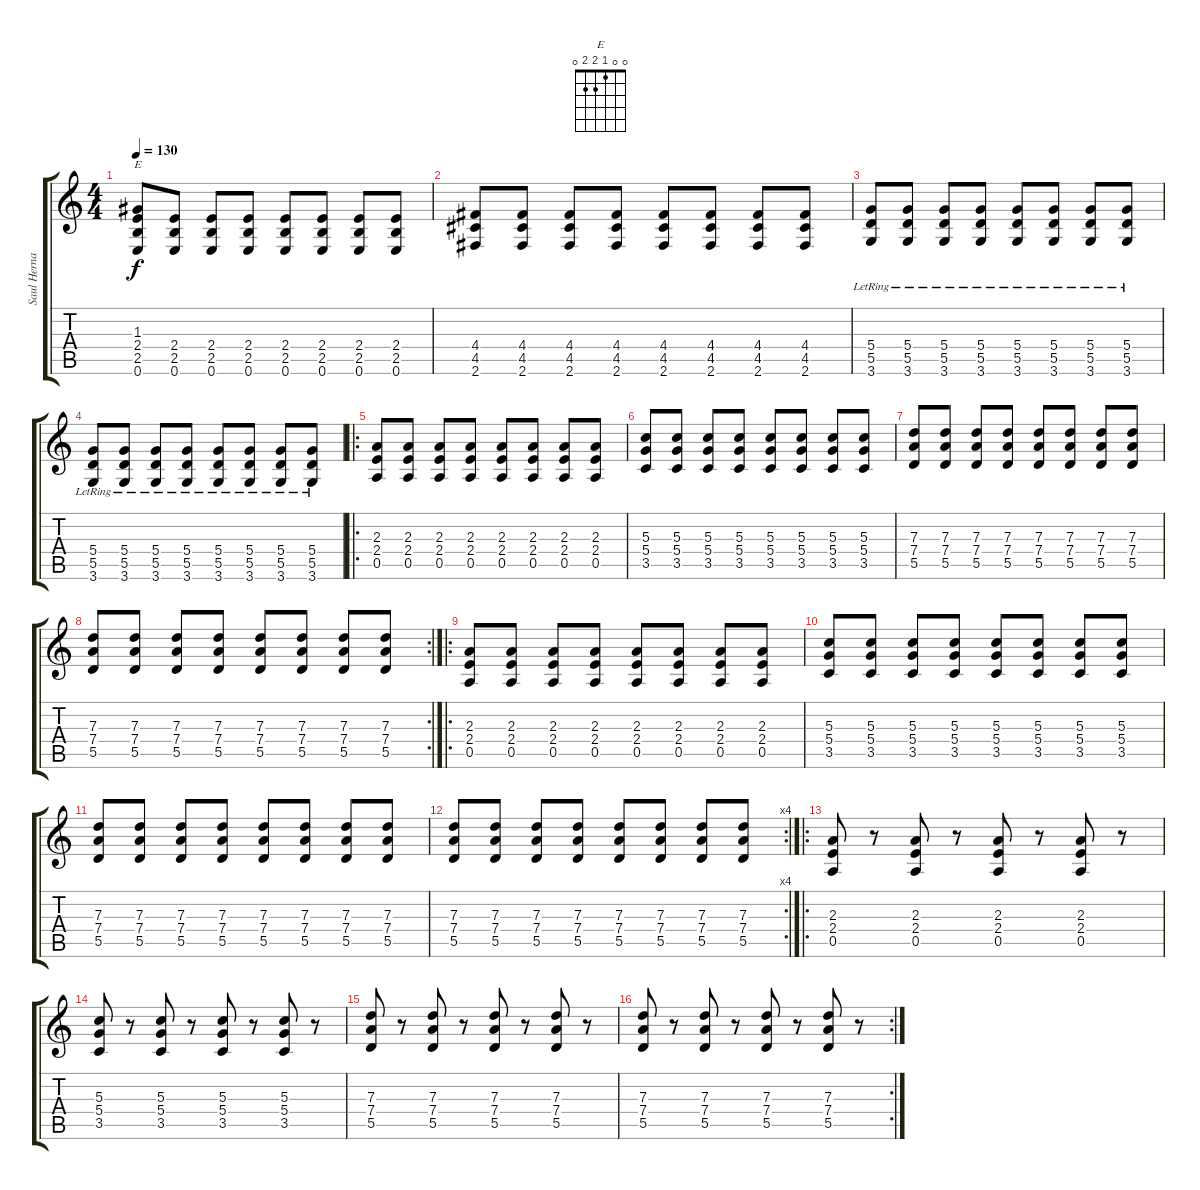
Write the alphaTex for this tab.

\track ("Saul Hernandez" "Saul Herna") {instrument electricguitarclean}
\staff {score tabs}
\tuning (E4 B3 G3 D3 A2 E2) {hide}
\chord ("E" 0 0 1 2 2 0)
\ts (4 4)
\tempo 130
\clef g2
\ks c
(1.3 2.4 2.5 0.6).8{ch "E" dy f} (2.4 2.5 0.6).8 (2.4 2.5 0.6).8 (2.4 2.5 0.6).8 (2.4 2.5 0.6).8 (2.4 2.5 0.6).8 (2.4 2.5 0.6).8 (2.4 2.5 0.6).8 |
(4.4 4.5 2.6).8 (4.4 4.5 2.6).8 (4.4 4.5 2.6).8 (4.4 4.5 2.6).8 (4.4 4.5 2.6).8 (4.4 4.5 2.6).8 (4.4 4.5 2.6).8 (4.4 4.5 2.6).8 |
(5.4{lr} 5.5{lr} 3.6{lr}).8 (5.4{lr} 5.5{lr} 3.6{lr}).8 (5.4{lr} 5.5{lr} 3.6{lr}).8 (5.4{lr} 5.5{lr} 3.6{lr}).8 (5.4{lr} 5.5{lr} 3.6{lr}).8 (5.4{lr} 5.5{lr} 3.6{lr}).8 (5.4{lr} 5.5{lr} 3.6{lr}).8 (5.4{lr} 5.5{lr} 3.6{lr}).8 |
(5.4{lr} 5.5{lr} 3.6{lr}).8 (5.4{lr} 5.5{lr} 3.6{lr}).8 (5.4{lr} 5.5{lr} 3.6{lr}).8 (5.4{lr} 5.5{lr} 3.6{lr}).8 (5.4{lr} 5.5{lr} 3.6{lr}).8 (5.4{lr} 5.5{lr} 3.6{lr}).8 (5.4{lr} 5.5{lr} 3.6{lr}).8 (5.4{lr} 5.5{lr} 3.6{lr}).8 |
\ro
(2.3 2.4 0.5).8 (2.3 2.4 0.5).8 (2.3 2.4 0.5).8 (2.3 2.4 0.5).8 (2.3 2.4 0.5).8 (2.3 2.4 0.5).8 (2.3 2.4 0.5).8 (2.3 2.4 0.5).8 |
(5.3 5.4 3.5).8 (5.3 5.4 3.5).8 (5.3 5.4 3.5).8 (5.3 5.4 3.5).8 (5.3 5.4 3.5).8 (5.3 5.4 3.5).8 (5.3 5.4 3.5).8 (5.3 5.4 3.5).8 |
(7.3 7.4 5.5).8 (7.3 7.4 5.5).8 (7.3 7.4 5.5).8 (7.3 7.4 5.5).8 (7.3 7.4 5.5).8 (7.3 7.4 5.5).8 (7.3 7.4 5.5).8 (7.3 7.4 5.5).8 |
\rc 2
(7.3 7.4 5.5).8 (7.3 7.4 5.5).8 (7.3 7.4 5.5).8 (7.3 7.4 5.5).8 (7.3 7.4 5.5).8 (7.3 7.4 5.5).8 (7.3 7.4 5.5).8 (7.3 7.4 5.5).8 |
\ro
(2.3 2.4 0.5).8 (2.3 2.4 0.5).8 (2.3 2.4 0.5).8 (2.3 2.4 0.5).8 (2.3 2.4 0.5).8 (2.3 2.4 0.5).8 (2.3 2.4 0.5).8 (2.3 2.4 0.5).8 |
(5.3 5.4 3.5).8 (5.3 5.4 3.5).8 (5.3 5.4 3.5).8 (5.3 5.4 3.5).8 (5.3 5.4 3.5).8 (5.3 5.4 3.5).8 (5.3 5.4 3.5).8 (5.3 5.4 3.5).8 |
(7.3 7.4 5.5).8 (7.3 7.4 5.5).8 (7.3 7.4 5.5).8 (7.3 7.4 5.5).8 (7.3 7.4 5.5).8 (7.3 7.4 5.5).8 (7.3 7.4 5.5).8 (7.3 7.4 5.5).8 |
\rc 4
(7.3 7.4 5.5).8 (7.3 7.4 5.5).8 (7.3 7.4 5.5).8 (7.3 7.4 5.5).8 (7.3 7.4 5.5).8 (7.3 7.4 5.5).8 (7.3 7.4 5.5).8 (7.3 7.4 5.5).8 |
\ro
(2.3 2.4 0.5).8 r.8 (2.3 2.4 0.5).8 r.8 (2.3 2.4 0.5).8 r.8 (2.3 2.4 0.5).8 r.8 |
(5.3 5.4 3.5).8 r.8 (5.3 5.4 3.5).8 r.8 (5.3 5.4 3.5).8 r.8 (5.3 5.4 3.5).8 r.8 |
(7.3 7.4 5.5).8 r.8 (7.3 7.4 5.5).8 r.8 (7.3 7.4 5.5).8 r.8 (7.3 7.4 5.5).8 r.8 |
\rc 2
(7.3 7.4 5.5).8 r.8 (7.3 7.4 5.5).8 r.8 (7.3 7.4 5.5).8 r.8 (7.3 7.4 5.5).8 r.8
